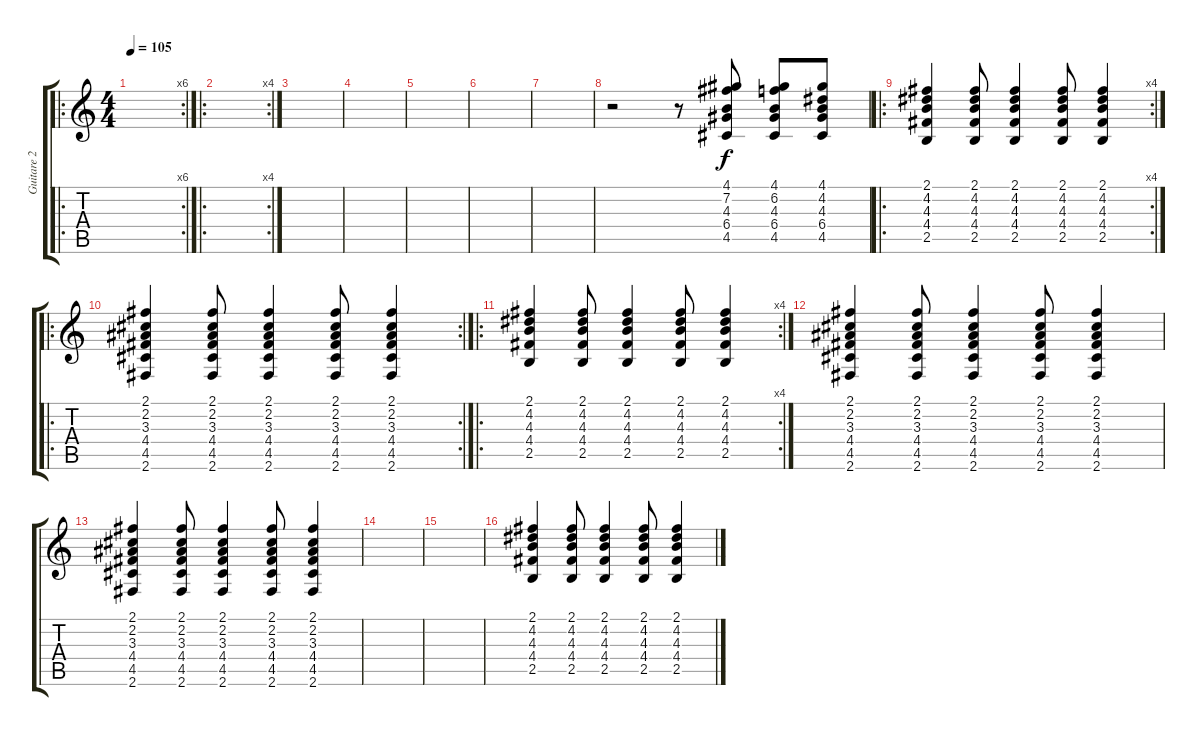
\track ("Guitare 2" "Guitare 2") {instrument acousticguitarnylon}
\staff {score tabs}
\tuning (E4 B3 G3 D3 A2 E2) {hide}
\ro
\rc 6
\ts (4 4)
\tempo 105
\clef g2
\ks c
|
\ro
\rc 4
|
|
|
|
|
|
r.2 r.8 (4.1 7.2 4.3 6.4 4.5).8 (4.1 6.2 4.3 6.4 4.5).8 (4.1 4.2 4.3 6.4 4.5).8 |
\ro
\rc 4
(2.1 4.2 4.3 4.4 2.5).4 (2.1 4.2 4.3 4.4 2.5).8 (2.1 4.2 4.3 4.4 2.5).4 (2.1 4.2 4.3 4.4 2.5).8 (2.1 4.2 4.3 4.4 2.5).4 |
\ro
\rc 2
(2.1 2.2 3.3 4.4 4.5 2.6).4 (2.1 2.2 3.3 4.4 4.5 2.6).8 (2.1 2.2 3.3 4.4 4.5 2.6).4 (2.1 2.2 3.3 4.4 4.5 2.6).8 (2.1 2.2 3.3 4.4 4.5 2.6).4 |
\ro
\rc 4
(2.1 4.2 4.3 4.4 2.5).4 (2.1 4.2 4.3 4.4 2.5).8 (2.1 4.2 4.3 4.4 2.5).4 (2.1 4.2 4.3 4.4 2.5).8 (2.1 4.2 4.3 4.4 2.5).4 |
(2.1 2.2 3.3 4.4 4.5 2.6).4 (2.1 2.2 3.3 4.4 4.5 2.6).8 (2.1 2.2 3.3 4.4 4.5 2.6).4 (2.1 2.2 3.3 4.4 4.5 2.6).8 (2.1 2.2 3.3 4.4 4.5 2.6).4 |
(2.1 2.2 3.3 4.4 4.5 2.6).4 (2.1 2.2 3.3 4.4 4.5 2.6).8 (2.1 2.2 3.3 4.4 4.5 2.6).4 (2.1 2.2 3.3 4.4 4.5 2.6).8 (2.1 2.2 3.3 4.4 4.5 2.6).4 |
|
|
(2.1 4.2 4.3 4.4 2.5).4 (2.1 4.2 4.3 4.4 2.5).8 (2.1 4.2 4.3 4.4 2.5).4 (2.1 4.2 4.3 4.4 2.5).8 (2.1 4.2 4.3 4.4 2.5).4
